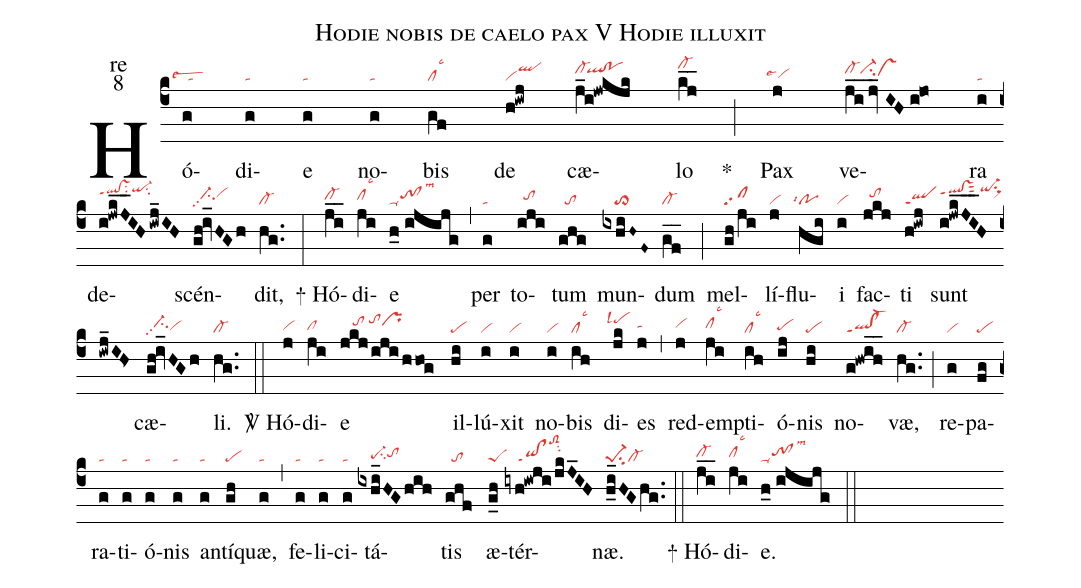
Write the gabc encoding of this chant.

name:Hodie nobis de caelo pax V Hodie illuxit;
office-part:re;
mode:8;
nabc-lines:1;
%%
(c4) Hó(g|```talsew2)di(g|ta)e(g|ta) no(g|ta)bis(gf|cllsc3) de(h!iwj|viqlhj) cæ(j_i!jwkjk|cl-hi`qlhi!pohi)lo(kj__|cl-hk) <sp>*</sp>(;) Pax(j|``vihglse4) ve(ji__/jv_IHi@jo|cl-hici-hivshh)ra(iz|ta) de(i!jwkJ__IH/iwj_IH|qlhj!vshjppt1su2qi-hksu2)scén(gh!iv_HGh|//ci-hhpp2vihi)dit,(hg..|cl-) (:)

<sp>+</sp> Hó(ji__|cl-hh)di(ji|clhhlsc3)e(h_0//ijijg|ta-tohh!clhhlsm3) (,) per(g|ta) to(iji|//tohh)tum(ghg|//to) mun(ixhiH~F~|////to>)dum(gf__|cl-) (;) mel(gh/ji|clpp2)lí(j|vi)flu(hgi|``polsi4)i(i|vi) fac(jkj|//tohi)ti(h!iwj|qlppt1) sunt(i!jwkJI___H/iwj_IH>|qlhj!vshjppt1sut2/qi-hksu1sux1) cæ(gh!iv_HGh|//ci-hhpp2vihg)li.(hg..|cl-) (::)

<sp>V/</sp> Hó(j|vihg)di(ji|clhg)e(jkj/iji/hhog|////tohi/tohjprhi) il(hi|pe)lú(i|vi)xit(i|vi) no(i|vi)bis(ih|cllsc3) di(jk|``pehjlsl4)es(j|tahh) (,) red(j|vihh)em(ji|clhhlsc3)pti(ih|cllsc3)ó(ij|pehg)nis(hi|pe) no(g!hwih__|ql!cl-ppt1)væ,(hg..|cl-) (;) re(g|vi)pa(fg|pe)ra(g|ta)ti(g|ta)ó(g|ta)nis(g|ta) an(g|ta)tí(gh|pe)quæ,(g|ta) (,) fe(g|ta)li(g|ta)ci(g|ta)tá(ixhi_HG/hih|////pe-hgsu2tohh)tis(ghf|//to) æ(g_h|peS)tér(iyh!iwji/jkJ_IH|////qi!clppt1toS2hmsu2)næ.(h_i_HGhg..|pe-1su2cl-) (::)

<sp>+</sp> Hó(ji__|cl-hh)di(ji|clhhlsc3)e.(h_0//ijijg|ta-tohh!clhhlsm3) (::)
